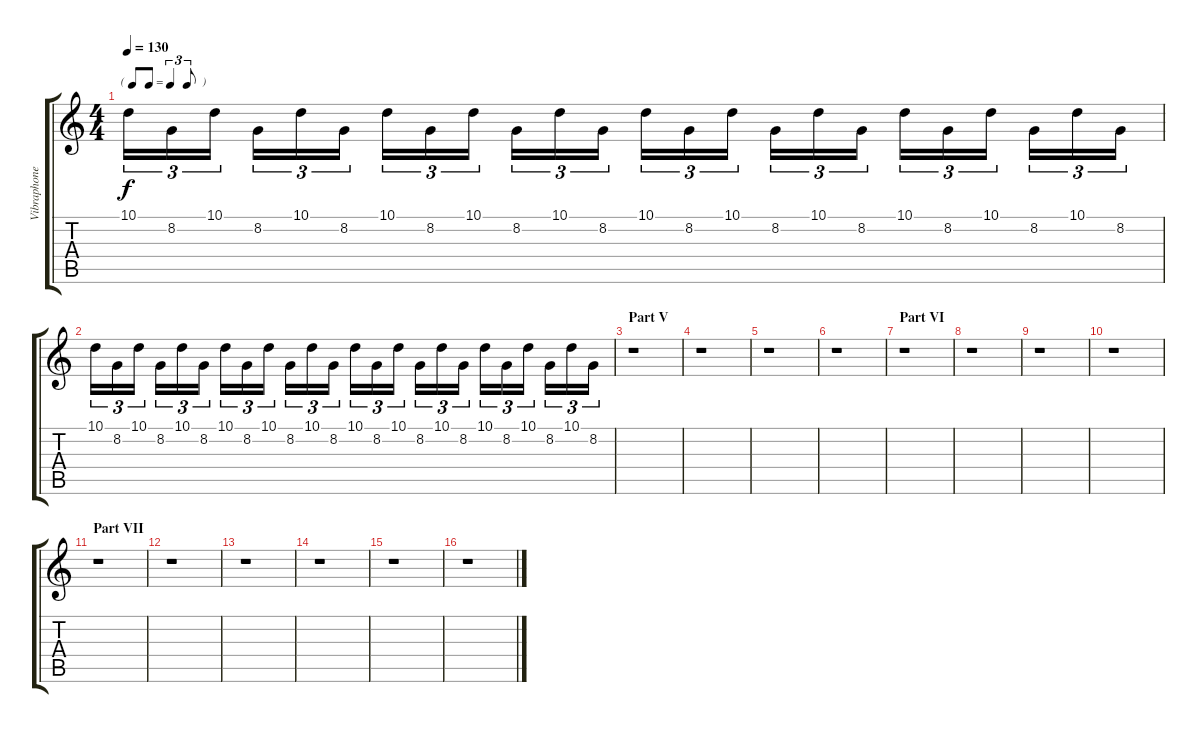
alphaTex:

\track ("Vibraphone" "Vibraphone") {instrument vibraphone}
\staff {score tabs}
\tuning (E4 B3 G3 D3 A2 E2) {hide}
\ts (4 4)
\tf triplet8th
\tempo 130
\clef g2
\ks c
10.1.16{tu (3 2) dy f volume 7} 8.2.16{tu (3 2)} 10.1.16{tu (3 2)} 8.2.16{tu (3 2)} 10.1.16{tu (3 2)} 8.2.16{tu (3 2)} 10.1.16{tu (3 2)} 8.2.16{tu (3 2)} 10.1.16{tu (3 2)} 8.2.16{tu (3 2)} 10.1.16{tu (3 2)} 8.2.16{tu (3 2)} 10.1.16{tu (3 2)} 8.2.16{tu (3 2)} 10.1.16{tu (3 2)} 8.2.16{tu (3 2)} 10.1.16{tu (3 2)} 8.2.16{tu (3 2)} 10.1.16{tu (3 2)} 8.2.16{tu (3 2)} 10.1.16{tu (3 2)} 8.2.16{tu (3 2)} 10.1.16{tu (3 2)} 8.2.16{tu (3 2)} |
10.1.16{tu (3 2) volume 0} 8.2.16{tu (3 2)} 10.1.16{tu (3 2)} 8.2.16{tu (3 2)} 10.1.16{tu (3 2)} 8.2.16{tu (3 2)} 10.1.16{tu (3 2)} 8.2.16{tu (3 2)} 10.1.16{tu (3 2)} 8.2.16{tu (3 2)} 10.1.16{tu (3 2)} 8.2.16{tu (3 2)} 10.1.16{tu (3 2)} 8.2.16{tu (3 2)} 10.1.16{tu (3 2)} 8.2.16{tu (3 2)} 10.1.16{tu (3 2)} 8.2.16{tu (3 2)} 10.1.16{tu (3 2)} 8.2.16{tu (3 2)} 10.1.16{tu (3 2)} 8.2.16{tu (3 2)} 10.1.16{tu (3 2)} 8.2.16{tu (3 2)} |
\section ("" "Part V")
r.1 |
r.1 |
r.1 |
r.1 |
\section ("" "Part VI")
r.1 |
r.1 |
r.1 |
r.1 |
\section ("" "Part VII")
r.1 |
r.1 |
r.1 |
r.1 |
r.1 |
r.1
